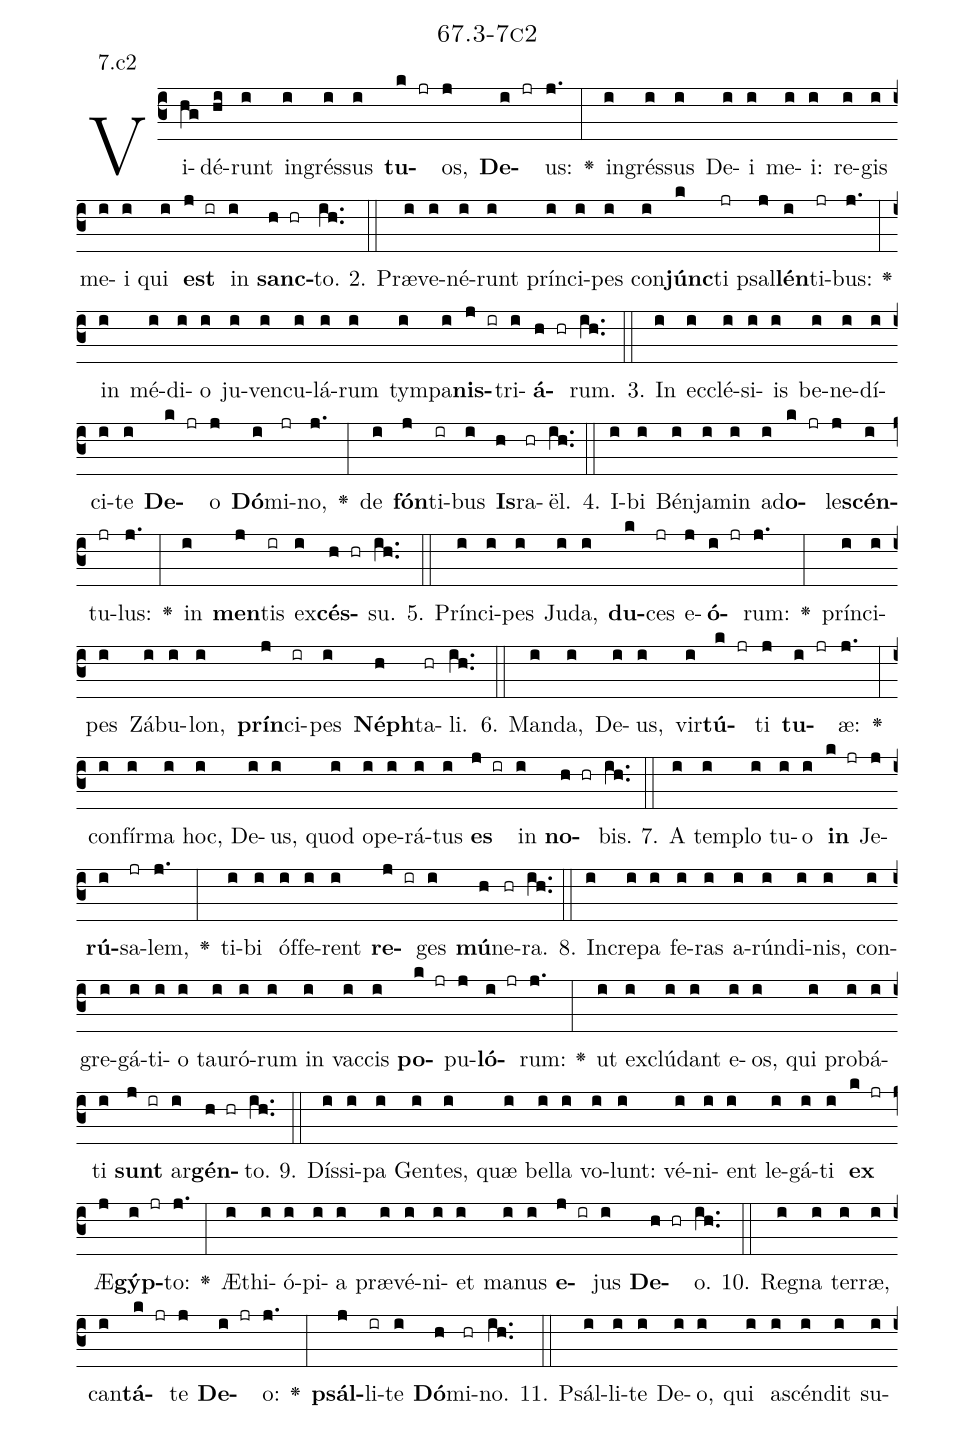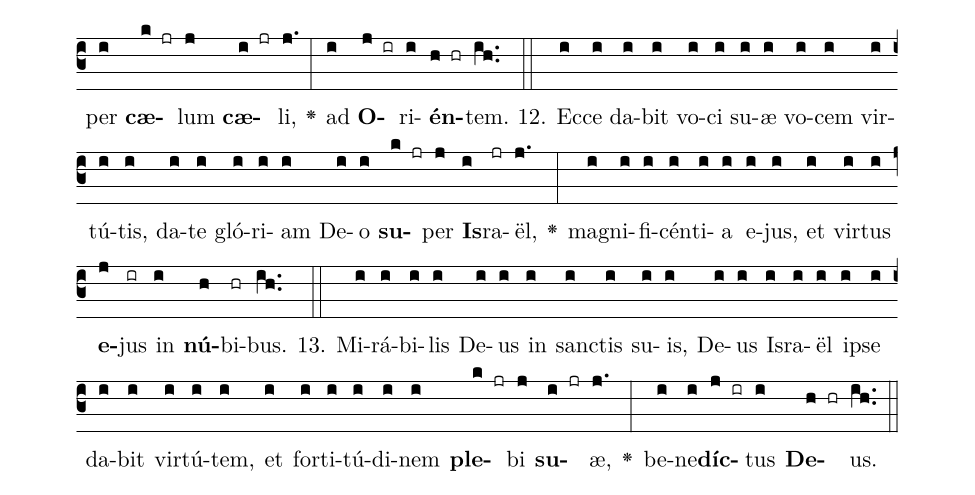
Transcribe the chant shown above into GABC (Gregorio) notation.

name: 67.3-7c2;
annotation: 7.c2;
%%
(c3)Vi(hg)dé(hi)runt(i) in(i)grés(i)sus(i) <b>tu</b>(k jr)os,(j) <b>De</b>(i jr)us:(j.) <v>\greheightstar</v>(:) in(i)grés(i)sus(i) De(i)i(i) me(i)i:(i) re(i)gis(i) me(i)i(i) qui(i) <b>est</b>(j ir) in(i) <b>sanc</b>(h hr)to.(ih..) (::)
2. Præ(i)ve(i)né(i)runt(i) prín(i)ci(i)pes(i) con(i)<b>júnc</b>(k)ti(jr) psal(j)<b>lén</b>(i)ti(jr)bus:(j.) <v>\greheightstar</v>(:) in(i) mé(i)di(i)o(i) ju(i)ven(i)cu(i)lá(i)rum(i) tym(i)pa(i)<b>nis</b>(j ir)tri(i)<b>á</b>(h hr)rum.(ih..) (::)
3. In(i) ec(i)clé(i)si(i)is(i) be(i)ne(i)dí(i)ci(i)te(i) <b>De</b>(k jr)o(j) <b>Dó</b>(i)mi(jr)no,(j.) <v>\greheightstar</v>(:) de(i) <b>fón</b>(j)ti(ir)bus(i) <b>Is</b>(h)ra(hr)ël.(ih..) (::)
4. I(i)bi(i) Bén(i)ja(i)min(i) ad(i)<b>o</b>(k jr)le(j)<b>scén</b>(i)tu(jr)lus:(j.) <v>\greheightstar</v>(:) in(i) <b>men</b>(j)tis(ir) ex(i)<b>cés</b>(h hr)su.(ih..) (::)
5. Prín(i)ci(i)pes(i) Ju(i)da,(i) <b>du</b>(k)ces(jr) e(j)<b>ó</b>(i jr)rum:(j.) <v>\greheightstar</v>(:) prín(i)ci(i)pes(i) Zá(i)bu(i)lon,(i) <b>prín</b>(j)ci(ir)pes(i) <b>Néph</b>(h)ta(hr)li.(ih..) (::)
6. Man(i)da,(i) De(i)us,(i) vir(i)<b>tú</b>(k jr)ti(j) <b>tu</b>(i jr)æ:(j.) <v>\greheightstar</v>(:) con(i)fír(i)ma(i) hoc,(i) De(i)us,(i) quod(i) o(i)pe(i)rá(i)tus(i) <b>es</b>(j ir) in(i) <b>no</b>(h hr)bis.(ih..) (::)
7. A(i) tem(i)plo(i) tu(i)o(i) <b>in</b>(k jr) Je(j)<b>rú</b>(i)sa(jr)lem,(j.) <v>\greheightstar</v>(:) ti(i)bi(i) óf(i)fe(i)rent(i) <b>re</b>(j ir)ges(i) <b>mú</b>(h)ne(hr)ra.(ih..) (::)
8. In(i)cre(i)pa(i) fe(i)ras(i) a(i)rún(i)di(i)nis,(i) con(i)gre(i)gá(i)ti(i)o(i) tau(i)ró(i)rum(i) in(i) vac(i)cis(i) <b>po</b>(k jr)pu(j)<b>ló</b>(i jr)rum:(j.) <v>\greheightstar</v>(:) ut(i) ex(i)clú(i)dant(i) e(i)os,(i) qui(i) pro(i)bá(i)ti(i) <b>sunt</b>(j ir) ar(i)<b>gén</b>(h hr)to.(ih..) (::)
9. Dís(i)si(i)pa(i) Gen(i)tes,(i) quæ(i) bel(i)la(i) vo(i)lunt:(i) vé(i)ni(i)ent(i) le(i)gá(i)ti(i) <b>ex</b>(k jr) Æ(j)<b>gýp</b>(i jr)to:(j.) <v>\greheightstar</v>(:) Æ(i)thi(i)ó(i)pi(i)a(i) præ(i)vé(i)ni(i)et(i) ma(i)nus(i) <b>e</b>(j ir)jus(i) <b>De</b>(h hr)o.(ih..) (::)
10. Re(i)gna(i) ter(i)ræ,(i) can(i)<b>tá</b>(k jr)te(j) <b>De</b>(i jr)o:(j.) <v>\greheightstar</v>(:) <b>psál</b>(j)li(ir)te(i) <b>Dó</b>(h)mi(hr)no.(ih..) (::)
11. Psál(i)li(i)te(i) De(i)o,(i) qui(i) a(i)scén(i)dit(i) su(i)per(i) <b>cæ</b>(k jr)lum(j) <b>cæ</b>(i jr)li,(j.) <v>\greheightstar</v>(:) ad(i) <b>O</b>(j ir)ri(i)<b>én</b>(h hr)tem.(ih..) (::)
12. Ec(i)ce(i) da(i)bit(i) vo(i)ci(i) su(i)æ(i) vo(i)cem(i) vir(i)tú(i)tis,(i) da(i)te(i) gló(i)ri(i)am(i) De(i)o(i) <b>su</b>(k jr)per(j) <b>Is</b>(i)ra(jr)ël,(j.) <v>\greheightstar</v>(:) ma(i)gni(i)fi(i)cén(i)ti(i)a(i) e(i)jus,(i) et(i) vir(i)tus(i) <b>e</b>(j)jus(ir) in(i) <b>nú</b>(h)bi(hr)bus.(ih..) (::)
13. Mi(i)rá(i)bi(i)lis(i) De(i)us(i) in(i) sanc(i)tis(i) su(i)is,(i) De(i)us(i) Is(i)ra(i)ël(i) ip(i)se(i) da(i)bit(i) vir(i)tú(i)tem,(i) et(i) for(i)ti(i)tú(i)di(i)nem(i) <b>ple</b>(k jr)bi(j) <b>su</b>(i jr)æ,(j.) <v>\greheightstar</v>(:) be(i)ne(i)<b>díc</b>(j ir)tus(i) <b>De</b>(h hr)us.(ih..) (::)
